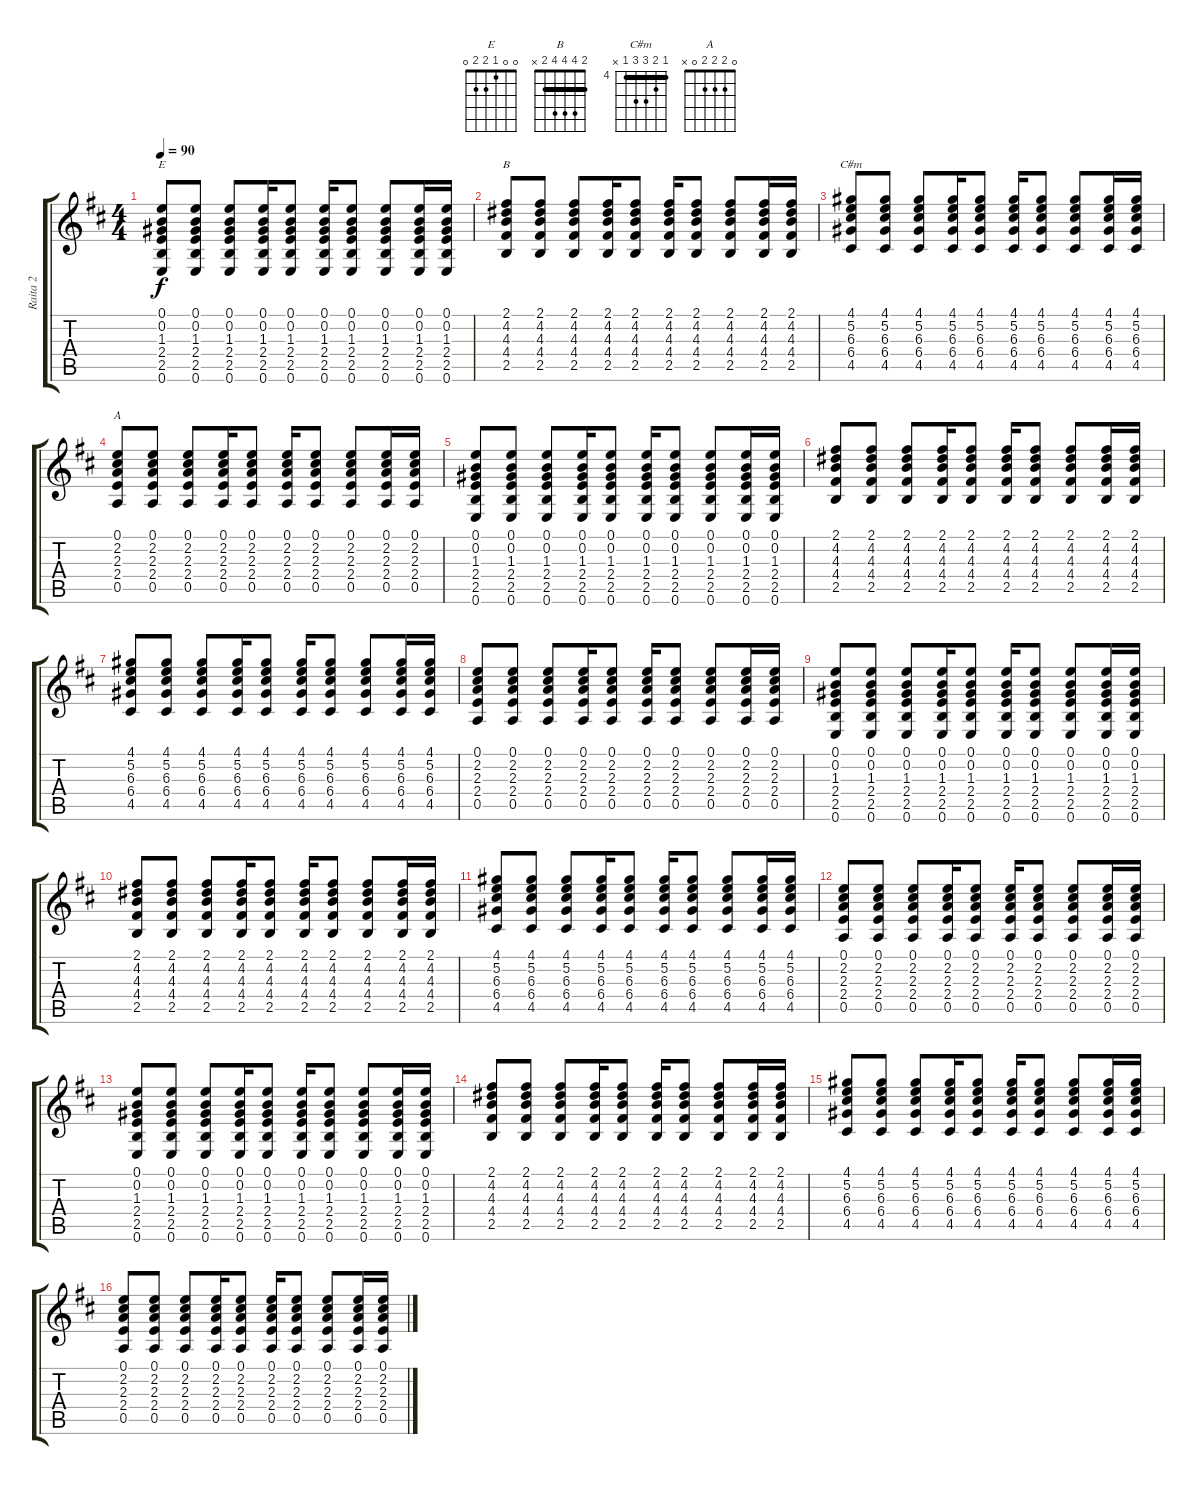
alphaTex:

\track ("Raita 2" "Raita 2") {instrument acousticguitarsteel}
\staff {score tabs}
\tuning (E4 B3 G3 D3 A2 E2) {hide}
\chord ("E" 0 0 1 2 2 0)
\chord ("B" 2 4 4 4 2 x) {barre 2}
\chord ("C#m" 4 5 6 6 4 x) {firstfret 4 barre 4}
\chord ("A" 0 2 2 2 0 x)
\ts (4 4)
\tempo 90
\clef g2
\ks d
(0.1 0.2 1.3 2.4 2.5 0.6).8{ch "E" dy f} (0.1 0.2 1.3 2.4 2.5 0.6).8 (0.1 0.2 1.3 2.4 2.5 0.6).8 (0.1 0.2 1.3 2.4 2.5 0.6).16 (0.1 0.2 1.3 2.4 2.5 0.6).8 (0.1 0.2 1.3 2.4 2.5 0.6).16 (0.1 0.2 1.3 2.4 2.5 0.6).8 (0.1 0.2 1.3 2.4 2.5 0.6).8 (0.1 0.2 1.3 2.4 2.5 0.6).16 (0.1 0.2 1.3 2.4 2.5 0.6).16 |
(2.1 4.2 4.3 4.4 2.5).8{ch "B"} (2.1 4.2 4.3 4.4 2.5).8 (2.1 4.2 4.3 4.4 2.5).8 (2.1 4.2 4.3 4.4 2.5).16 (2.1 4.2 4.3 4.4 2.5).8 (2.1 4.2 4.3 4.4 2.5).16 (2.1 4.2 4.3 4.4 2.5).8 (2.1 4.2 4.3 4.4 2.5).8 (2.1 4.2 4.3 4.4 2.5).16 (2.1 4.2 4.3 4.4 2.5).16 |
(4.1 5.2 6.3 6.4 4.5).8{ch "C#m"} (4.1 5.2 6.3 6.4 4.5).8 (4.1 5.2 6.3 6.4 4.5).8 (4.1 5.2 6.3 6.4 4.5).16 (4.1 5.2 6.3 6.4 4.5).8 (4.1 5.2 6.3 6.4 4.5).16 (4.1 5.2 6.3 6.4 4.5).8 (4.1 5.2 6.3 6.4 4.5).8 (4.1 5.2 6.3 6.4 4.5).16 (4.1 5.2 6.3 6.4 4.5).16 |
(0.1 2.2 2.3 2.4 0.5).8{ch "A"} (0.1 2.2 2.3 2.4 0.5).8 (0.1 2.2 2.3 2.4 0.5).8 (0.1 2.2 2.3 2.4 0.5).16 (0.1 2.2 2.3 2.4 0.5).8 (0.1 2.2 2.3 2.4 0.5).16 (0.1 2.2 2.3 2.4 0.5).8 (0.1 2.2 2.3 2.4 0.5).8 (0.1 2.2 2.3 2.4 0.5).16 (0.1 2.2 2.3 2.4 0.5).16 |
(0.1 0.2 1.3 2.4 2.5 0.6).8 (0.1 0.2 1.3 2.4 2.5 0.6).8 (0.1 0.2 1.3 2.4 2.5 0.6).8 (0.1 0.2 1.3 2.4 2.5 0.6).16 (0.1 0.2 1.3 2.4 2.5 0.6).8 (0.1 0.2 1.3 2.4 2.5 0.6).16 (0.1 0.2 1.3 2.4 2.5 0.6).8 (0.1 0.2 1.3 2.4 2.5 0.6).8 (0.1 0.2 1.3 2.4 2.5 0.6).16 (0.1 0.2 1.3 2.4 2.5 0.6).16 |
(2.1 4.2 4.3 4.4 2.5).8 (2.1 4.2 4.3 4.4 2.5).8 (2.1 4.2 4.3 4.4 2.5).8 (2.1 4.2 4.3 4.4 2.5).16 (2.1 4.2 4.3 4.4 2.5).8 (2.1 4.2 4.3 4.4 2.5).16 (2.1 4.2 4.3 4.4 2.5).8 (2.1 4.2 4.3 4.4 2.5).8 (2.1 4.2 4.3 4.4 2.5).16 (2.1 4.2 4.3 4.4 2.5).16 |
(4.1 5.2 6.3 6.4 4.5).8 (4.1 5.2 6.3 6.4 4.5).8 (4.1 5.2 6.3 6.4 4.5).8 (4.1 5.2 6.3 6.4 4.5).16 (4.1 5.2 6.3 6.4 4.5).8 (4.1 5.2 6.3 6.4 4.5).16 (4.1 5.2 6.3 6.4 4.5).8 (4.1 5.2 6.3 6.4 4.5).8 (4.1 5.2 6.3 6.4 4.5).16 (4.1 5.2 6.3 6.4 4.5).16 |
(0.1 2.2 2.3 2.4 0.5).8 (0.1 2.2 2.3 2.4 0.5).8 (0.1 2.2 2.3 2.4 0.5).8 (0.1 2.2 2.3 2.4 0.5).16 (0.1 2.2 2.3 2.4 0.5).8 (0.1 2.2 2.3 2.4 0.5).16 (0.1 2.2 2.3 2.4 0.5).8 (0.1 2.2 2.3 2.4 0.5).8 (0.1 2.2 2.3 2.4 0.5).16 (0.1 2.2 2.3 2.4 0.5).16 |
(0.1 0.2 1.3 2.4 2.5 0.6).8 (0.1 0.2 1.3 2.4 2.5 0.6).8 (0.1 0.2 1.3 2.4 2.5 0.6).8 (0.1 0.2 1.3 2.4 2.5 0.6).16 (0.1 0.2 1.3 2.4 2.5 0.6).8 (0.1 0.2 1.3 2.4 2.5 0.6).16 (0.1 0.2 1.3 2.4 2.5 0.6).8 (0.1 0.2 1.3 2.4 2.5 0.6).8 (0.1 0.2 1.3 2.4 2.5 0.6).16 (0.1 0.2 1.3 2.4 2.5 0.6).16 |
(2.1 4.2 4.3 4.4 2.5).8 (2.1 4.2 4.3 4.4 2.5).8 (2.1 4.2 4.3 4.4 2.5).8 (2.1 4.2 4.3 4.4 2.5).16 (2.1 4.2 4.3 4.4 2.5).8 (2.1 4.2 4.3 4.4 2.5).16 (2.1 4.2 4.3 4.4 2.5).8 (2.1 4.2 4.3 4.4 2.5).8 (2.1 4.2 4.3 4.4 2.5).16 (2.1 4.2 4.3 4.4 2.5).16 |
(4.1 5.2 6.3 6.4 4.5).8 (4.1 5.2 6.3 6.4 4.5).8 (4.1 5.2 6.3 6.4 4.5).8 (4.1 5.2 6.3 6.4 4.5).16 (4.1 5.2 6.3 6.4 4.5).8 (4.1 5.2 6.3 6.4 4.5).16 (4.1 5.2 6.3 6.4 4.5).8 (4.1 5.2 6.3 6.4 4.5).8 (4.1 5.2 6.3 6.4 4.5).16 (4.1 5.2 6.3 6.4 4.5).16 |
(0.1 2.2 2.3 2.4 0.5).8 (0.1 2.2 2.3 2.4 0.5).8 (0.1 2.2 2.3 2.4 0.5).8 (0.1 2.2 2.3 2.4 0.5).16 (0.1 2.2 2.3 2.4 0.5).8 (0.1 2.2 2.3 2.4 0.5).16 (0.1 2.2 2.3 2.4 0.5).8 (0.1 2.2 2.3 2.4 0.5).8 (0.1 2.2 2.3 2.4 0.5).16 (0.1 2.2 2.3 2.4 0.5).16 |
(0.1 0.2 1.3 2.4 2.5 0.6).8 (0.1 0.2 1.3 2.4 2.5 0.6).8 (0.1 0.2 1.3 2.4 2.5 0.6).8 (0.1 0.2 1.3 2.4 2.5 0.6).16 (0.1 0.2 1.3 2.4 2.5 0.6).8 (0.1 0.2 1.3 2.4 2.5 0.6).16 (0.1 0.2 1.3 2.4 2.5 0.6).8 (0.1 0.2 1.3 2.4 2.5 0.6).8 (0.1 0.2 1.3 2.4 2.5 0.6).16 (0.1 0.2 1.3 2.4 2.5 0.6).16 |
(2.1 4.2 4.3 4.4 2.5).8 (2.1 4.2 4.3 4.4 2.5).8 (2.1 4.2 4.3 4.4 2.5).8 (2.1 4.2 4.3 4.4 2.5).16 (2.1 4.2 4.3 4.4 2.5).8 (2.1 4.2 4.3 4.4 2.5).16 (2.1 4.2 4.3 4.4 2.5).8 (2.1 4.2 4.3 4.4 2.5).8 (2.1 4.2 4.3 4.4 2.5).16 (2.1 4.2 4.3 4.4 2.5).16 |
(4.1 5.2 6.3 6.4 4.5).8 (4.1 5.2 6.3 6.4 4.5).8 (4.1 5.2 6.3 6.4 4.5).8 (4.1 5.2 6.3 6.4 4.5).16 (4.1 5.2 6.3 6.4 4.5).8 (4.1 5.2 6.3 6.4 4.5).16 (4.1 5.2 6.3 6.4 4.5).8 (4.1 5.2 6.3 6.4 4.5).8 (4.1 5.2 6.3 6.4 4.5).16 (4.1 5.2 6.3 6.4 4.5).16 |
(0.1 2.2 2.3 2.4 0.5).8 (0.1 2.2 2.3 2.4 0.5).8 (0.1 2.2 2.3 2.4 0.5).8 (0.1 2.2 2.3 2.4 0.5).16 (0.1 2.2 2.3 2.4 0.5).8 (0.1 2.2 2.3 2.4 0.5).16 (0.1 2.2 2.3 2.4 0.5).8 (0.1 2.2 2.3 2.4 0.5).8 (0.1 2.2 2.3 2.4 0.5).16 (0.1 2.2 2.3 2.4 0.5).16
